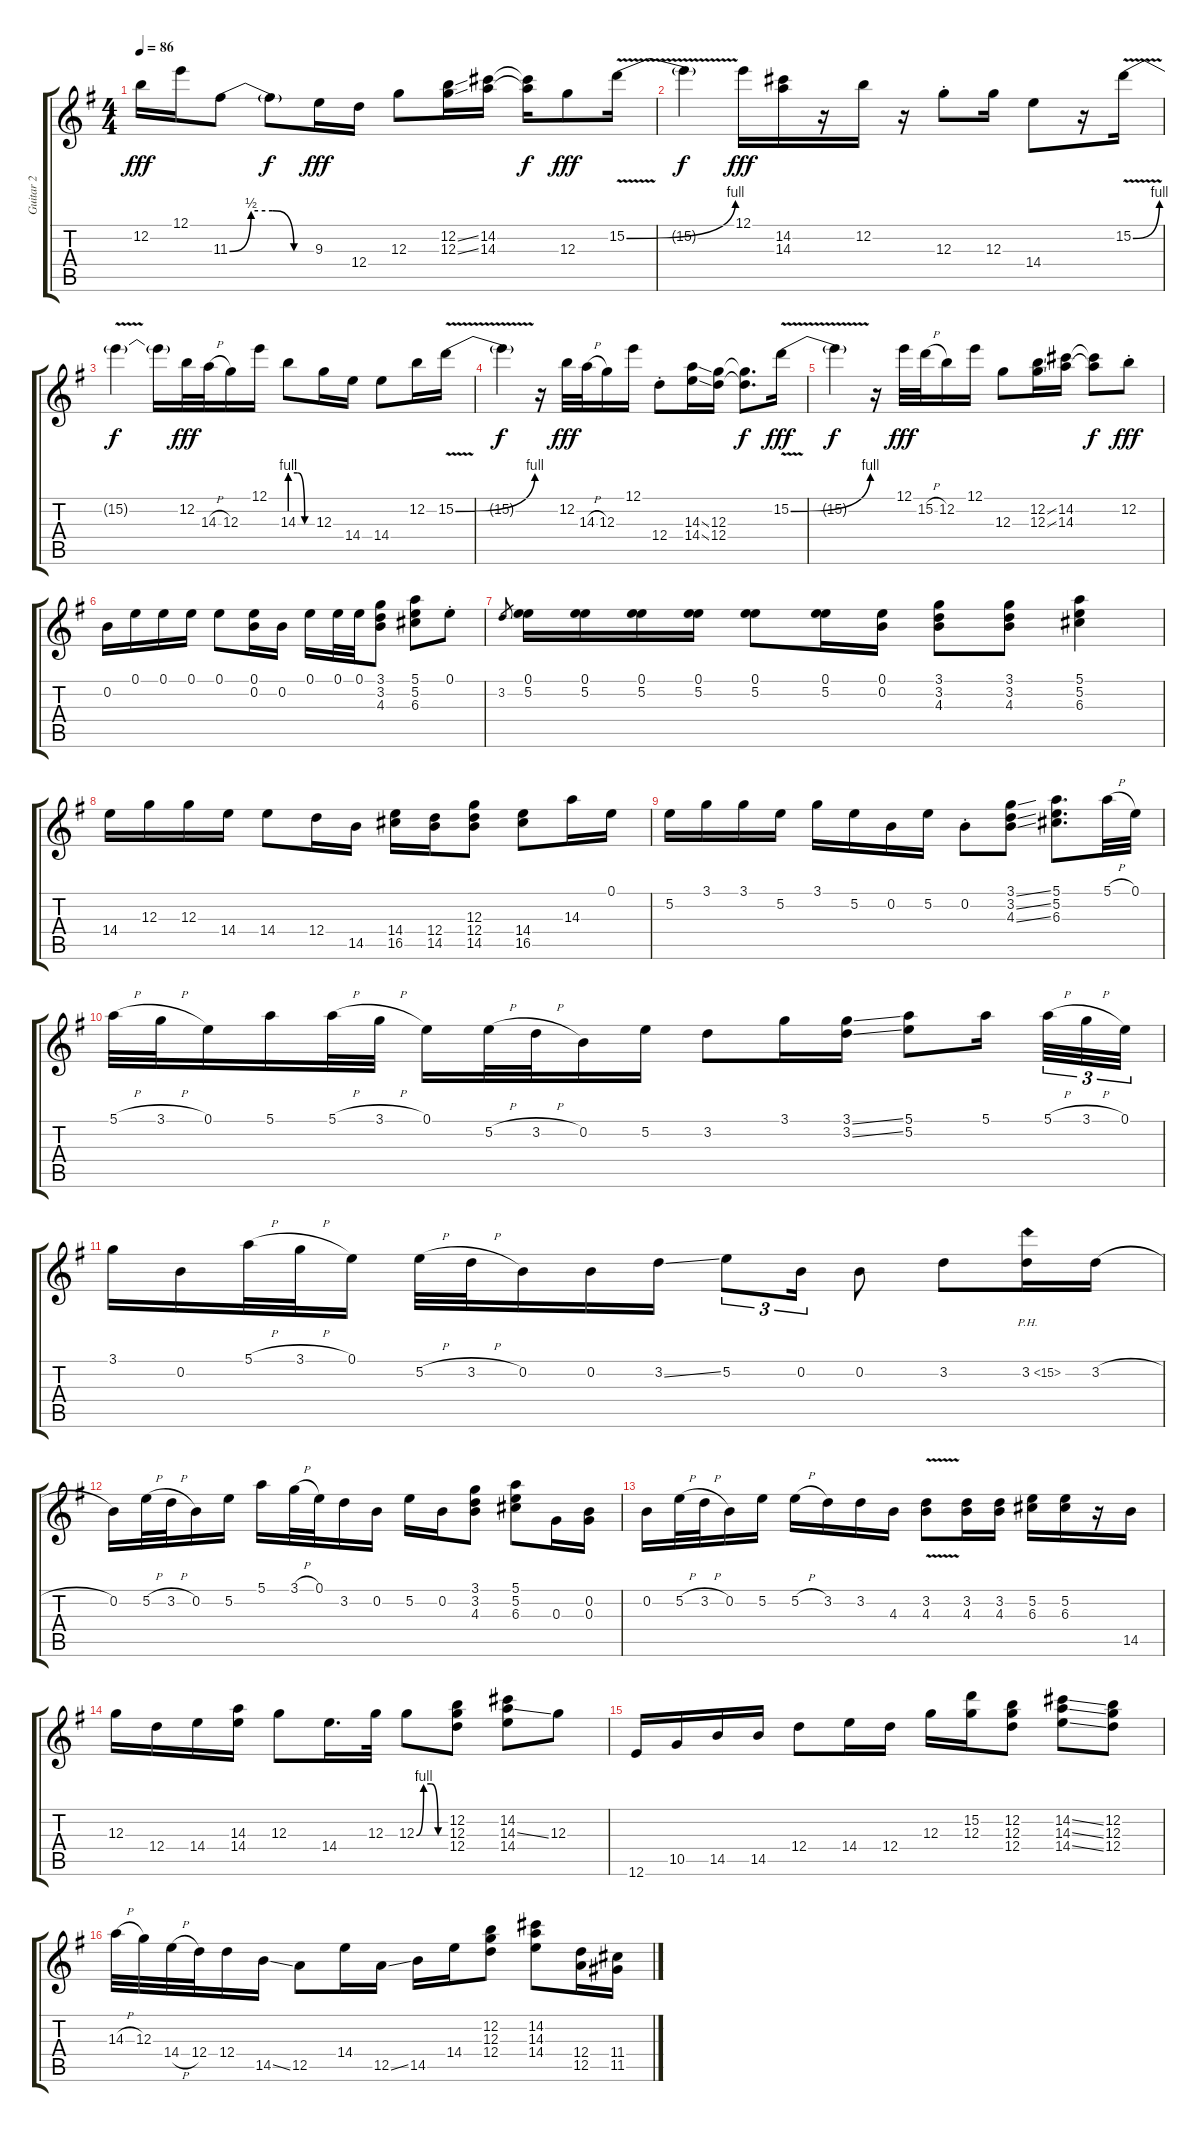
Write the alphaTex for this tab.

\track ("Guitar 2" "Guitar 2") {instrument overdrivenguitar}
\staff {score tabs}
\tuning (E4 B3 G3 D3 A2 E2) {hide}
\ts (4 4)
\tempo 86
\clef g2
\ks g
12.2.16{dy fff} 12.1.16 11.3{be (custom 0 0 15 2 30 2 45 0 60 0)}.8 11.3{t}.8{dy f} 9.3.16{dy fff} 12.4.16 12.3.8 (12.2{ss} 12.3{ss}).16 (14.2 14.3).16 (14.2{t} 14.3{t}).16{dy f} 12.3.8{dy fff} 15.2{be (bend 0 0 60 4) v}.16 |
15.2{t}.4{dy f} 12.1.16{dy fff} (14.2 14.3).16 r.16 12.2.16 r.16 12.3{st}.8 12.3.16 14.4.8 r.16 15.2{be (bend 0 0 60 4) v}.16 |
15.2{t}.4{dy f} 15.2{t}.16 12.2.32{dy fff} 14.3{h}.32 12.3.16 12.1.16 14.3{be (custom 0 4 20 4 40 0 60 0)}.8 12.3.16 14.4.16 14.4.8 12.2.16 15.2{be (bend 0 0 60 4) v}.16 |
15.2{t}.4{dy f} r.16 12.2.32{dy fff} 14.3{h}.32 12.3.16 12.1.16 12.4{st}.8 (14.3{ss} 14.4{ss}).16 (12.3 12.4).16 (12.3{t} 12.4{t}).8{d dy f} 15.2{be (bend 0 0 60 4) v}.16{dy fff} |
15.2{t}.4{dy f} r.16 12.1.32{dy fff} 15.2{h}.32 12.2.16 12.1.16 12.3.8 (12.2{ss} 12.3{ss}).16 (14.2 14.3).16 (14.2{t} 14.3{t}).8{dy f} 12.2{st}.8{dy fff} |
0.2.16 0.1.16 0.1.16 0.1.16 0.1.8 (0.1 0.2).16 0.2.16 0.1.16 0.1.32 0.1.32 (3.1 3.2 4.3).8 (5.1 5.2 6.3).8 0.1{st}.8 |
3.2.8{gr} (0.1 5.2).16 (0.1 5.2).16 (0.1 5.2).16 (0.1 5.2).16 (0.1 5.2).8 (0.1 5.2).16 (0.1 0.2).16 (3.1 3.2 4.3).8 (3.1 3.2 4.3).8 (5.1 5.2 6.3).4 |
14.4.16 12.3.16 12.3.16 14.4.16 14.4.8 12.4.16 14.5.16 (14.4 16.5).16 (12.4 14.5).16 (12.3 12.4 14.5).8 (14.4 16.5).8 14.3.16 0.1.16 |
5.2.16 3.1.16 3.1.16 5.2.16 3.1.16 5.2.16 0.2.16 5.2.16 0.2{st}.8 (3.1{ss} 3.2{ss} 4.3{ss}).8 (5.1 5.2 6.3).8{d} 5.1{h}.32 0.1.32 |
5.1{h}.32 3.1{h}.32 0.1.16 5.1.16 5.1{h}.32 3.1{h}.32 0.1.16 5.2{h}.32 3.2{h}.32 0.2.16 5.2.16 3.2.8 3.1.16 (3.1{ss} 3.2{ss}).16 (5.1 5.2).8 5.1.16{beam splitsecondary} 5.1{h}.32{tu (3 2)} 3.1{h}.32{tu (3 2)} 0.1.32{tu (3 2)} |
3.1.16 0.2.16 5.1{h}.32 3.1{h}.32 0.1.16 5.2{h}.32 3.2{h}.32 0.2.16 0.2.16 3.2{ss}.16 5.2.8{tu (3 2)} 0.2.16{tu (3 2)} 0.2.8 3.2.8 3.2{ph 12}.16 3.2{h}.16 |
0.2.16 5.2{h}.32 3.2{h}.32 0.2.16 5.2.16 5.1.16 3.1{h}.32 0.1.32 3.2.16 0.2.16 5.2.16 0.2.16 (3.1 3.2 4.3).8 (5.1 5.2 6.3).8 0.3.16 (0.2 0.3).16 |
0.2.16 5.2{h}.32 3.2{h}.32 0.2.16 5.2.16 5.2{h}.16 3.2.16 3.2.16 4.3.16 (3.2{v} 4.3{v}).8 (3.2 4.3).16 (3.2 4.3).16 (5.2 6.3).16 (5.2 6.3).16 r.16 14.5.16 |
12.3.16 12.4.16 14.4.16 (14.3 14.4).16 12.3.8 14.4.16{d} 12.3.32 12.3{be (custom 0 0 15 4 30 4 45 0 60 0)}.8 (12.2 12.3 12.4).8 (14.2 14.3{ss} 14.4).8 12.3.8 |
12.6.16 10.5.16 14.5.16 14.5.16 12.4.8 14.4.16 12.4.16 12.3.16 (15.2 12.3).16 (12.2 12.3 12.4).8 (14.2{ss} 14.3{ss} 14.4{ss}).8 (12.2 12.3 12.4).8 |
14.3{h}.32 12.3.32 14.4{h}.32 12.4.32 12.4.16 14.5{ss}.16 12.5.8 14.4.16 12.5{ss}.16 14.5.16 14.4.16 (12.2 12.3 12.4).8 (14.2 14.3 14.4).8 (12.4 12.5).16 (11.4 11.5).16
